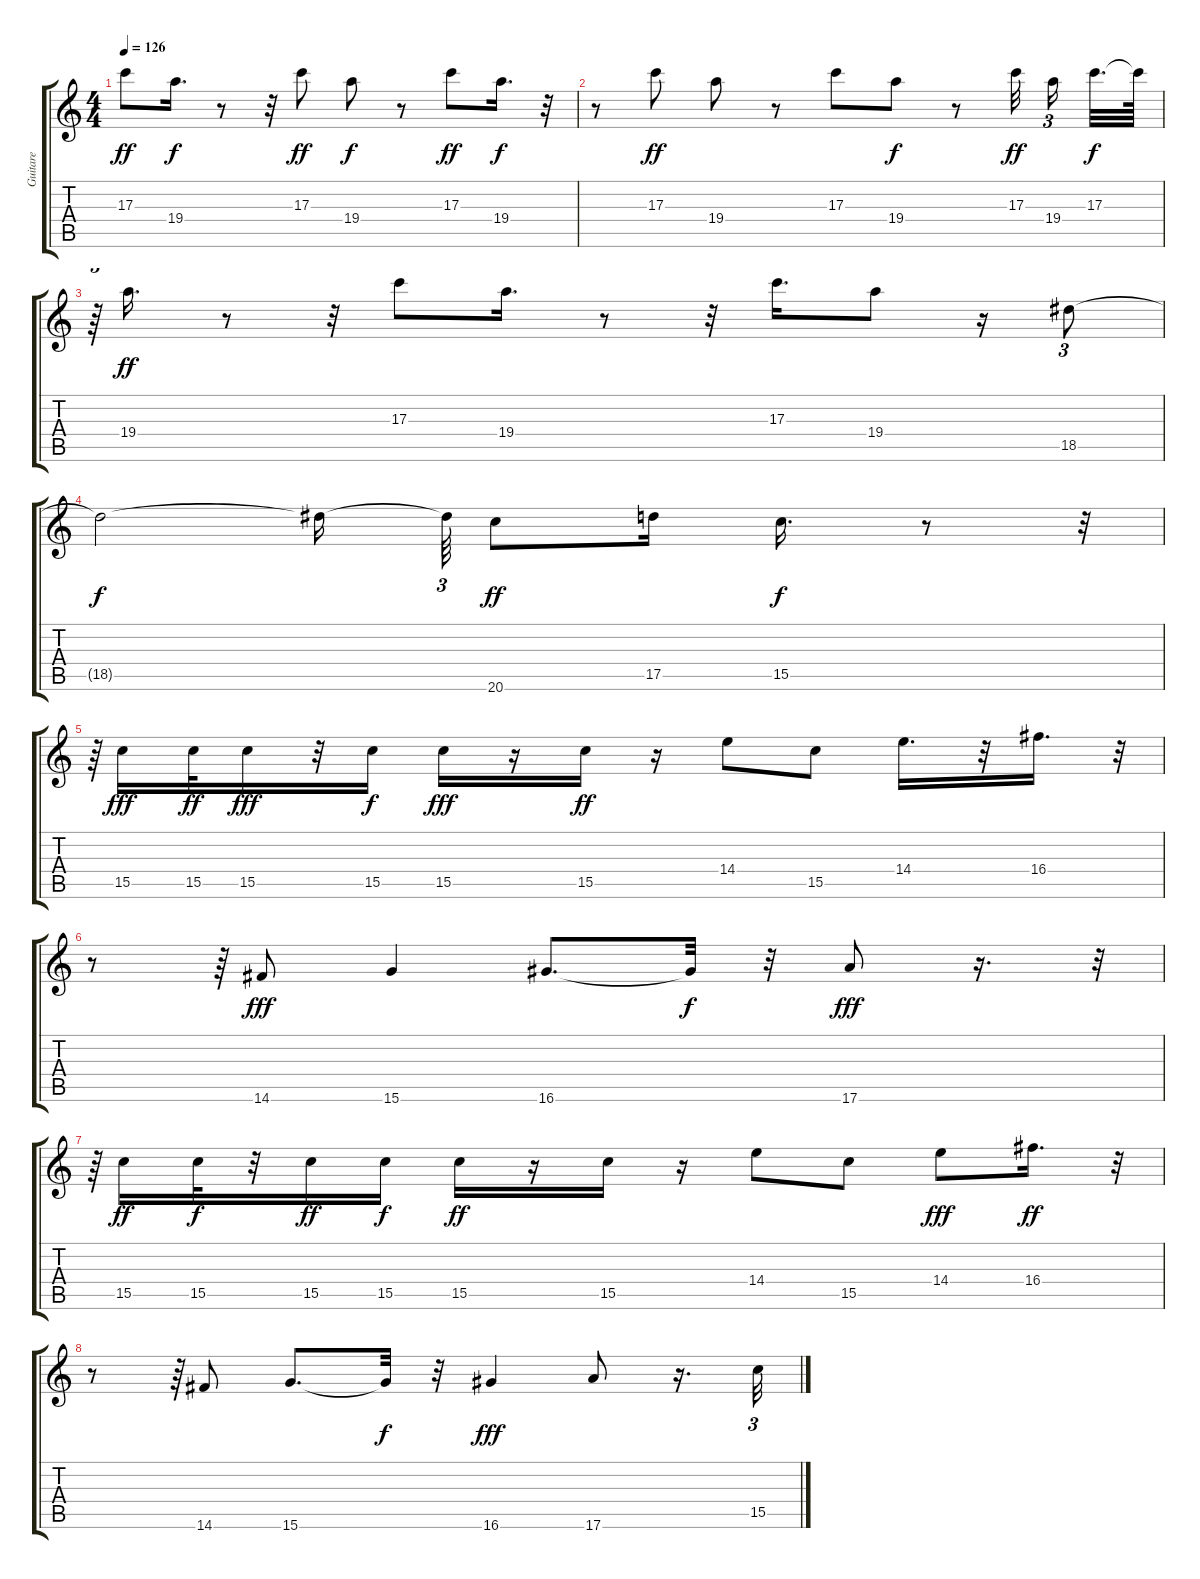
\track ("Guitare" "Guitare") {instrument electricguitarjazz}
\staff {score tabs}
\tuning (E4 B3 G3 D3 A2 E2) {hide}
\ts (4 4)
\tempo 126
\clef g2
\ks c
17.3.8{dy ff} 19.4.16{d dy f} r.8 r.32 17.3.8{dy ff} 19.4.8{dy f} r.8 17.3.8{dy ff} 19.4.16{d dy f} r.32 |
r.8 17.3.8{dy ff} 19.4.8 r.8 17.3.8 19.4.8{dy f} r.8 17.3.32{dy ff beam splitsecondary} 19.4.16{tu (3 2) beam splitsecondary} 17.3.32{d dy f} 17.3{t}.64 |
r.64{tu (3 2)} 19.4.16{d dy ff} r.8 r.32 17.3.8 19.4.16{d} r.8 r.32 17.3.16{d} 19.4.8 r.16 18.5.8{tu (3 2)} |
18.5{t}.2{dy f} 18.5{t}.16{beam splitsecondary} 18.5{t}.64{tu (3 2)} 20.6.8{dy ff} 17.5.16 15.5.16{d dy f} r.8 r.32{tu (3 2)} |
r.64{tu (3 2)} 15.5.16{dy fff} 15.5.32{dy ff} 15.5.16{dy fff} r.32 15.5.16{dy f} 15.5.16{dy fff} r.16 15.5.16{dy ff} r.16 14.4.8 15.5.8 14.4.16{d} r.32 16.4.16{d} r.32{tu (3 2)} |
r.8 r.64{tu (3 2)} 14.6.8{dy fff} 15.6.4 16.6.8{d} 16.6{t}.32{dy f} r.32 17.6.8{dy fff} r.16{d} r.32{tu (3 2)} |
r.64{tu (3 2)} 15.5.16{dy ff} 15.5.32{dy f} r.32 15.5.16{dy ff} 15.5.16{dy f} 15.5.16{dy ff} r.16 15.5.16 r.16 14.4.8 15.5.8 14.4.8{dy fff} 16.4.16{d dy ff} r.32{tu (3 2)} |
r.8 r.64{tu (3 2)} 14.6.8 15.6.8{d} 15.6{t}.32{dy f} r.32 16.6.4{dy fff} 17.6.8 r.16{d} 15.5.32{tu (3 2)}
